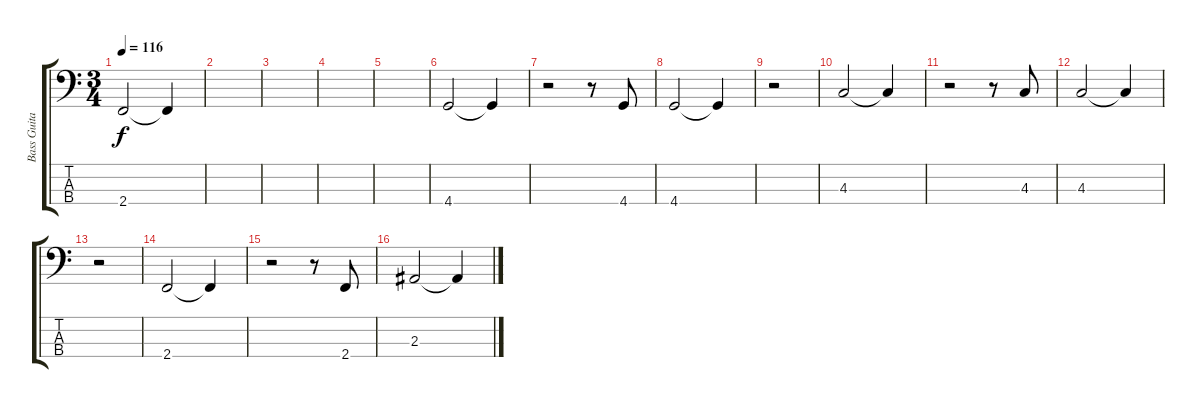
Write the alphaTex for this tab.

\track ("Bass Guitar" "Bass Guita") {instrument electricbasspick}
\staff {score tabs}
\tuning (Gb2 Db2 Ab1 Eb1) {hide}
\ts (3 4)
\tempo 116
\clef f4
\ks c
2.4{t}.2{dy f} 2.4{t}.4 |
|
|
|
|
4.4.2 4.4{t}.4 |
r.2 r.8 4.4.8 |
4.4.2 4.4{t}.4 |
r.2 |
4.3.2 4.3{t}.4 |
r.2 r.8 4.3.8 |
4.3.2 4.3{t}.4 |
r.2 |
2.4.2 2.4{t}.4 |
r.2 r.8 2.4.8 |
2.3.2 2.3{t}.4
